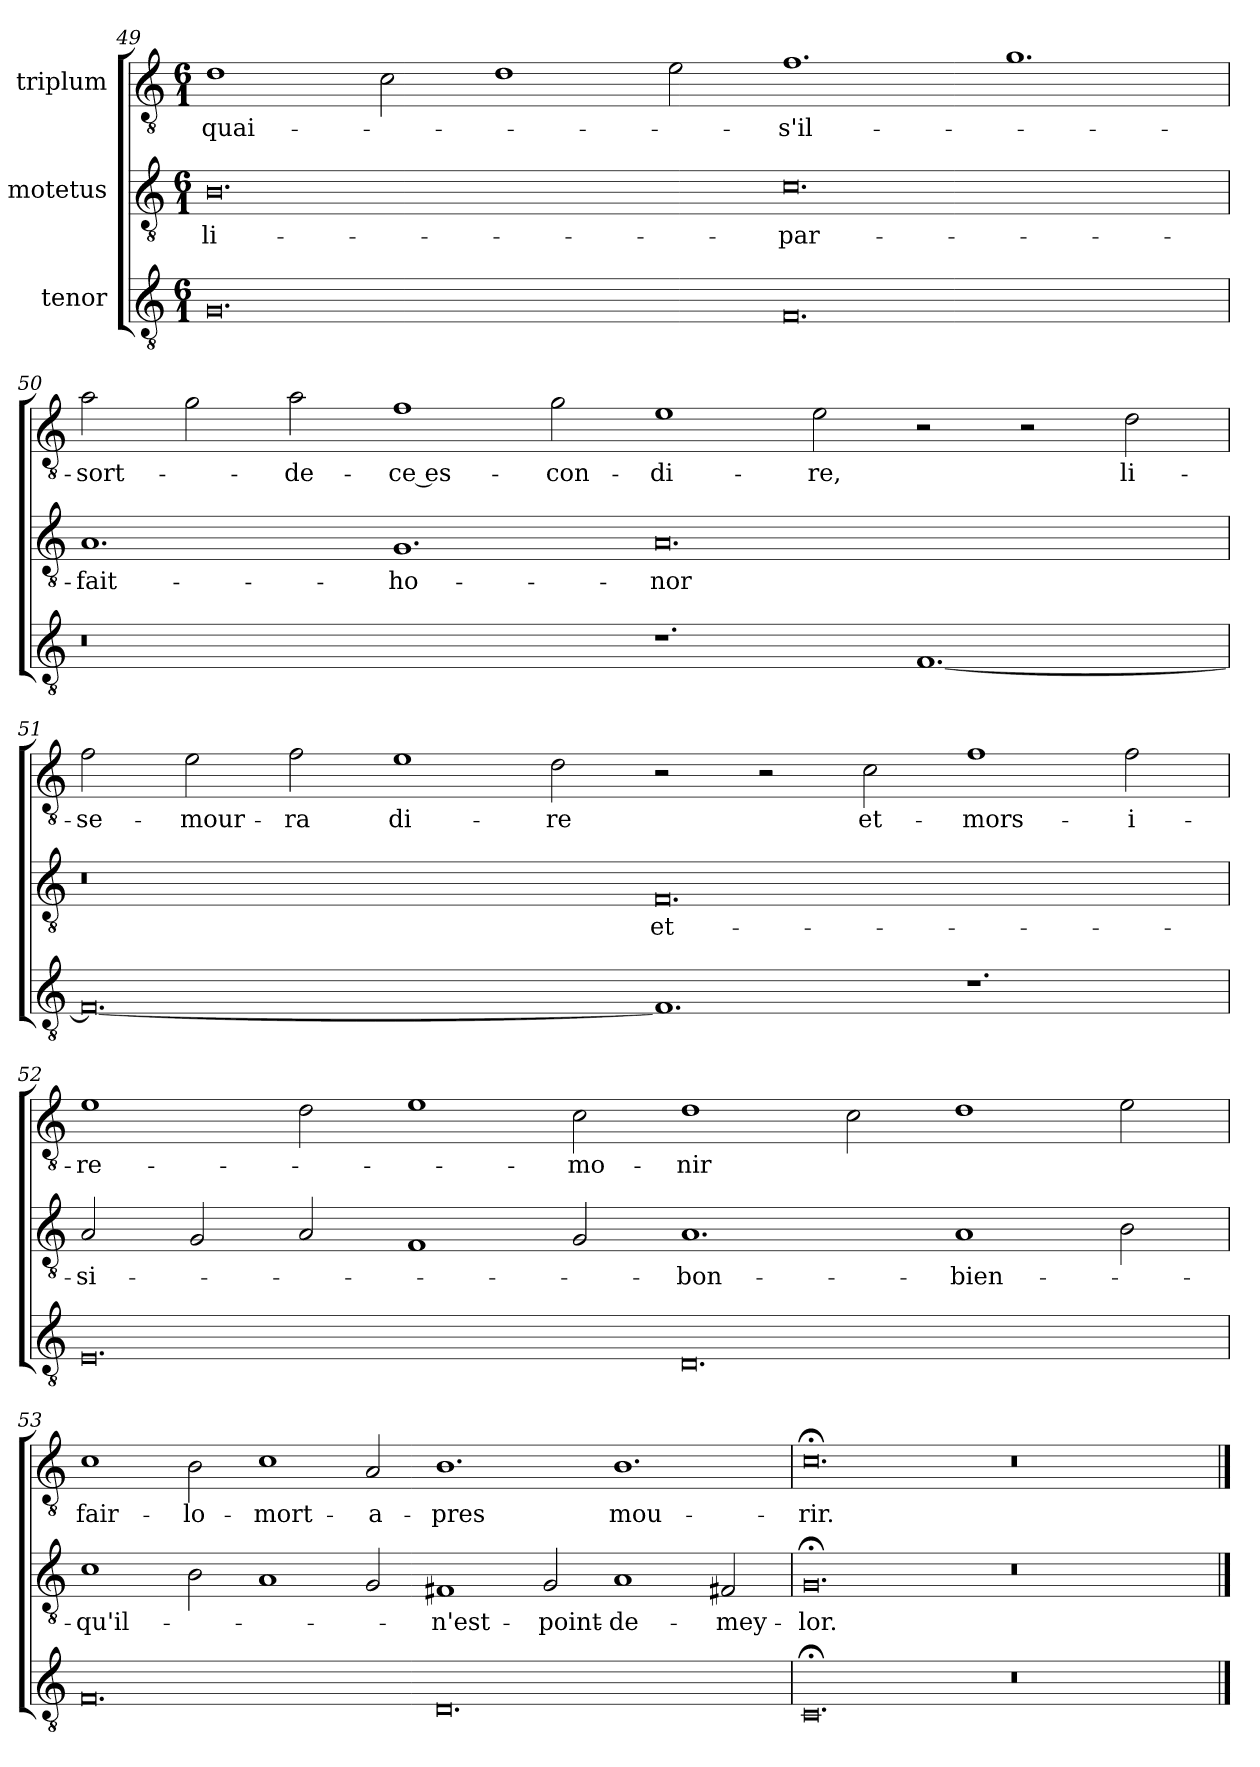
**kern	**kern	**text	**kern	**text
*part3	*part2	*part2	*part1	*part1
*staff3	*staff2	*staff2	*staff1	*staff1
*I"tenor	*I"motetus	*	*I"triplum	*
*clefGv2	*clefGv2	*	*clefGv2	*
*k[]	*k[]	*	*k[]	*
*C:	*C:	*	*C:	*
*M6/1	*M6/1	*	*M6/1	*
=49	=49	=49	=49	=49
0.G/	0.B\	li-	1d\	quai-
.	.	.	2c\	.
.	.	.	1d\	.
.	.	.	2e\	.
0.F/	0.c\	par-	1.f\	s'il-
.	.	.	1.g\	.
=50	=50	=50	=50	=50
0.r	1.A/	fait-	2a\	sort-
.	.	.	2g\	.
.	.	.	2a\	de-
.	1.G/	ho-	1f\	ce es-
.	.	.	2g\	-con-
1.r	0.A/	-nor	1e\	-di-
.	.	.	2e\	-re,
[1.F/	.	.	2r	.
.	.	.	2r	.
.	.	.	2d\	li-
=51	=51	=51	=51	=51
0.F/_	0.r	.	2f\	se-
.	.	.	2e\	mour-
.	.	.	2f\	-ra
.	.	.	1e\	di-
.	.	.	2d\	-re
1.F/]	0.F/	et-	2r	.
.	.	.	2r	.
.	.	.	2c\	et-
1.r	.	.	1f\	mors-
.	.	.	2f\	i-
=52	=52	=52	=52	=52
0.E/	2A/	si-	1e\	-re-
.	2G/	.	.	.
.	2A/	.	2d\	.
.	1F/	.	1e\	.
.	2G/	.	2c\	-mo-
0.D/	1.A/	bon-	1d\	-nir
.	.	.	2c\	.
.	1A/	bien-	1d\	.
.	2B\	.	2e\	.
=53	=53	=53	=53	=53
0.F/	1c\	qu'il-	1c\	fair-
.	2B\	.	2B\	lo-
.	1A/	.	1c\	mort-
.	2G/	.	2A/	a-
0.D/	1F#X/	n'est-	1.B\	-pres
.	2G/	point-	.	.
.	1A/	de-	1.B\	mou-
.	2F#X/	mey-	.	.
=54	=54	=54	=54	=54
0.C;</	0.G;</	-lor.	0.c;<\	-rir.
0.r	0.r	.	0.r	.
==	==	==	==	==
*-	*-	*-	*-	*-
